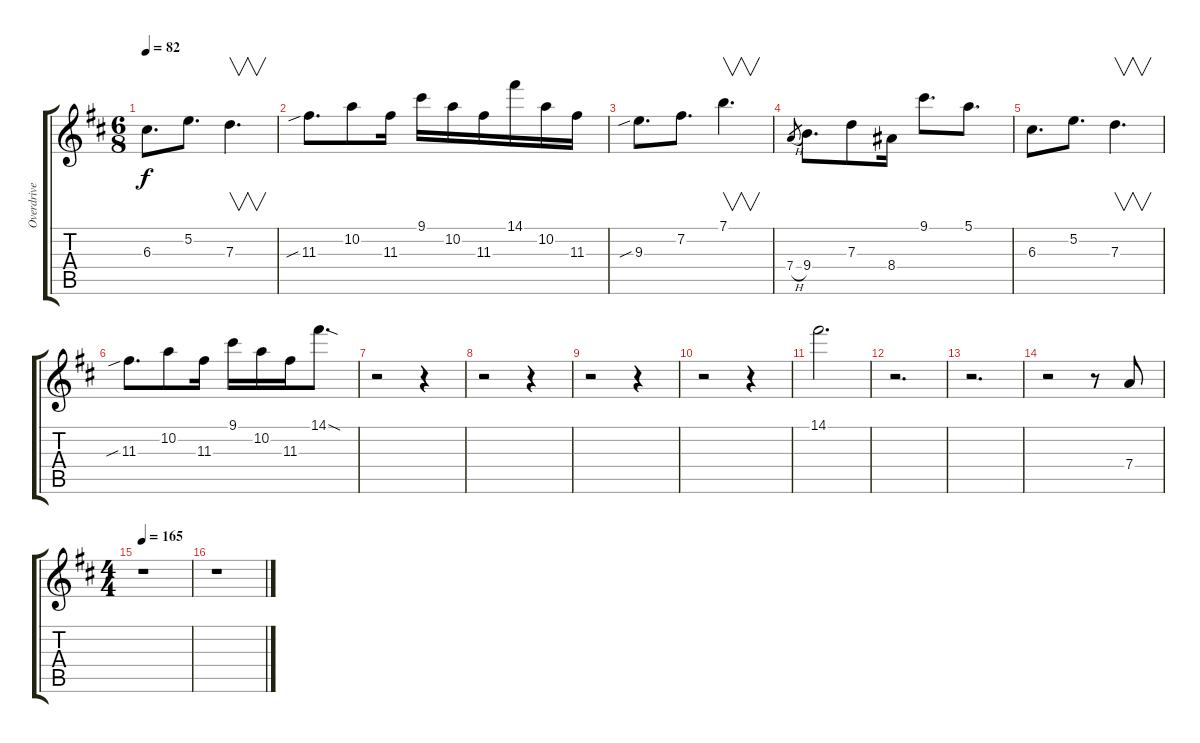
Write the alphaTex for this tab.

\track ("Overdrive I" "Overdrive ") {instrument overdrivenguitar}
\staff {score tabs}
\tuning (E4 B3 G3 D3 A2 E2) {hide}
\ts (6 8)
\tempo 82
\clef g2
\ks d
6.3.8{d dy f} 5.2.8{d} 7.3.4{v d} |
11.3{sib}.8{d} 10.2.8 11.3.16 9.1.16 10.2.16 11.3.16 14.1.16 10.2.16 11.3.16 |
9.3{sib}.8{d} 7.2.8{d} 7.1.4{v d} |
7.4{h}.8{gr} 9.4.8{d} 7.3.8 8.4.16 9.1.8{d} 5.1.8{d} |
6.3.8{d} 5.2.8{d} 7.3.4{v d} |
11.3{sib}.8{d} 10.2.8 11.3.16 9.1.16 10.2.16 11.3.16 14.1{sod}.8{d} |
r.2 r.4 |
r.2 r.4 |
r.2 r.4 |
r.2 r.4 |
14.1.2{d} |
r.2{d} |
r.2{d} |
r.2 r.8 7.4.8 |
\ts (4 4)
\tempo 165
r.1 |
r.1
